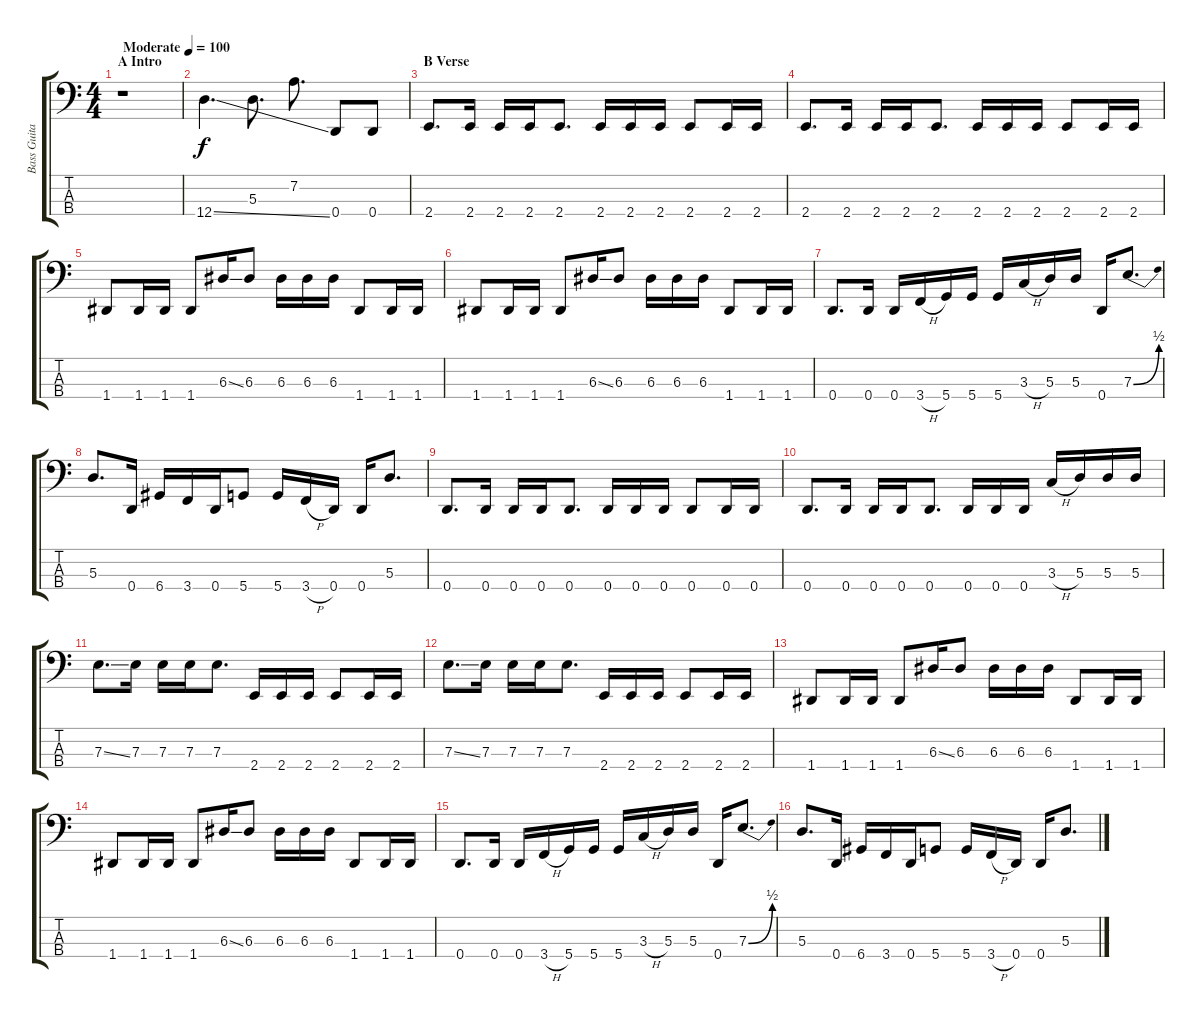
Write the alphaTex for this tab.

\track ("Bass Guitar" "Bass Guita") {instrument electricbassfinger}
\staff {score tabs}
\tuning (G2 D2 A1 D1) {hide}
\ts (4 4)
\section ("" "A Intro")
\tempo (100 "Moderate")
\clef f4
\ks c
r.1{dy f instrument electricbassfinger} |
12.4{ss}.4{d} 5.3.8{d} 7.2.8{d} 0.4.8 0.4.8 |
\section ("" "B Verse")
2.4.8{d} 2.4.16 2.4.16 2.4.16 2.4.8{d} 2.4.16 2.4.16 2.4.16 2.4.8 2.4.16 2.4.16 |
2.4.8{d} 2.4.16 2.4.16 2.4.16 2.4.8{d} 2.4.16 2.4.16 2.4.16 2.4.8 2.4.16 2.4.16 |
1.4.8 1.4.16 1.4.16 1.4.8 6.3{ss}.16 6.3.8 6.3.16 6.3.16 6.3.16 1.4.8 1.4.16 1.4.16 |
1.4.8 1.4.16 1.4.16 1.4.8 6.3{ss}.16 6.3.8 6.3.16 6.3.16 6.3.16 1.4.8 1.4.16 1.4.16 |
0.4.8{d} 0.4.16 0.4.16 3.4{h}.16 5.4.16 5.4.16 5.4.16 3.3{h}.16 5.3.16 5.3.16 0.4.16 7.3{be (bend 0 0 60 2)}.8{d} |
5.3.8{d} 0.4.16 6.4.16 3.4.16 0.4.16 5.4.8 5.4.16 3.4{h}.16 0.4.16 0.4.16 5.3.8{d} |
0.4.8{d} 0.4.16 0.4.16 0.4.16 0.4.8{d} 0.4.16 0.4.16 0.4.16 0.4.8 0.4.16 0.4.16 |
0.4.8{d} 0.4.16 0.4.16 0.4.16 0.4.8{d} 0.4.16 0.4.16 0.4.16 3.3{h}.16 5.3.16 5.3.16 5.3.16 |
7.3{ss}.8{d} 7.3.16 7.3.16 7.3.16 7.3.8{d} 2.4.16 2.4.16 2.4.16 2.4.8 2.4.16 2.4.16 |
7.3{ss}.8{d} 7.3.16 7.3.16 7.3.16 7.3.8{d} 2.4.16 2.4.16 2.4.16 2.4.8 2.4.16 2.4.16 |
1.4.8 1.4.16 1.4.16 1.4.8 6.3{ss}.16 6.3.8 6.3.16 6.3.16 6.3.16 1.4.8 1.4.16 1.4.16 |
1.4.8 1.4.16 1.4.16 1.4.8 6.3{ss}.16 6.3.8 6.3.16 6.3.16 6.3.16 1.4.8 1.4.16 1.4.16 |
0.4.8{d} 0.4.16 0.4.16 3.4{h}.16 5.4.16 5.4.16 5.4.16 3.3{h}.16 5.3.16 5.3.16 0.4.16 7.3{be (bend 0 0 60 2)}.8{d} |
5.3.8{d} 0.4.16 6.4.16 3.4.16 0.4.16 5.4.8 5.4.16 3.4{h}.16 0.4.16 0.4.16 5.3.8{d}
